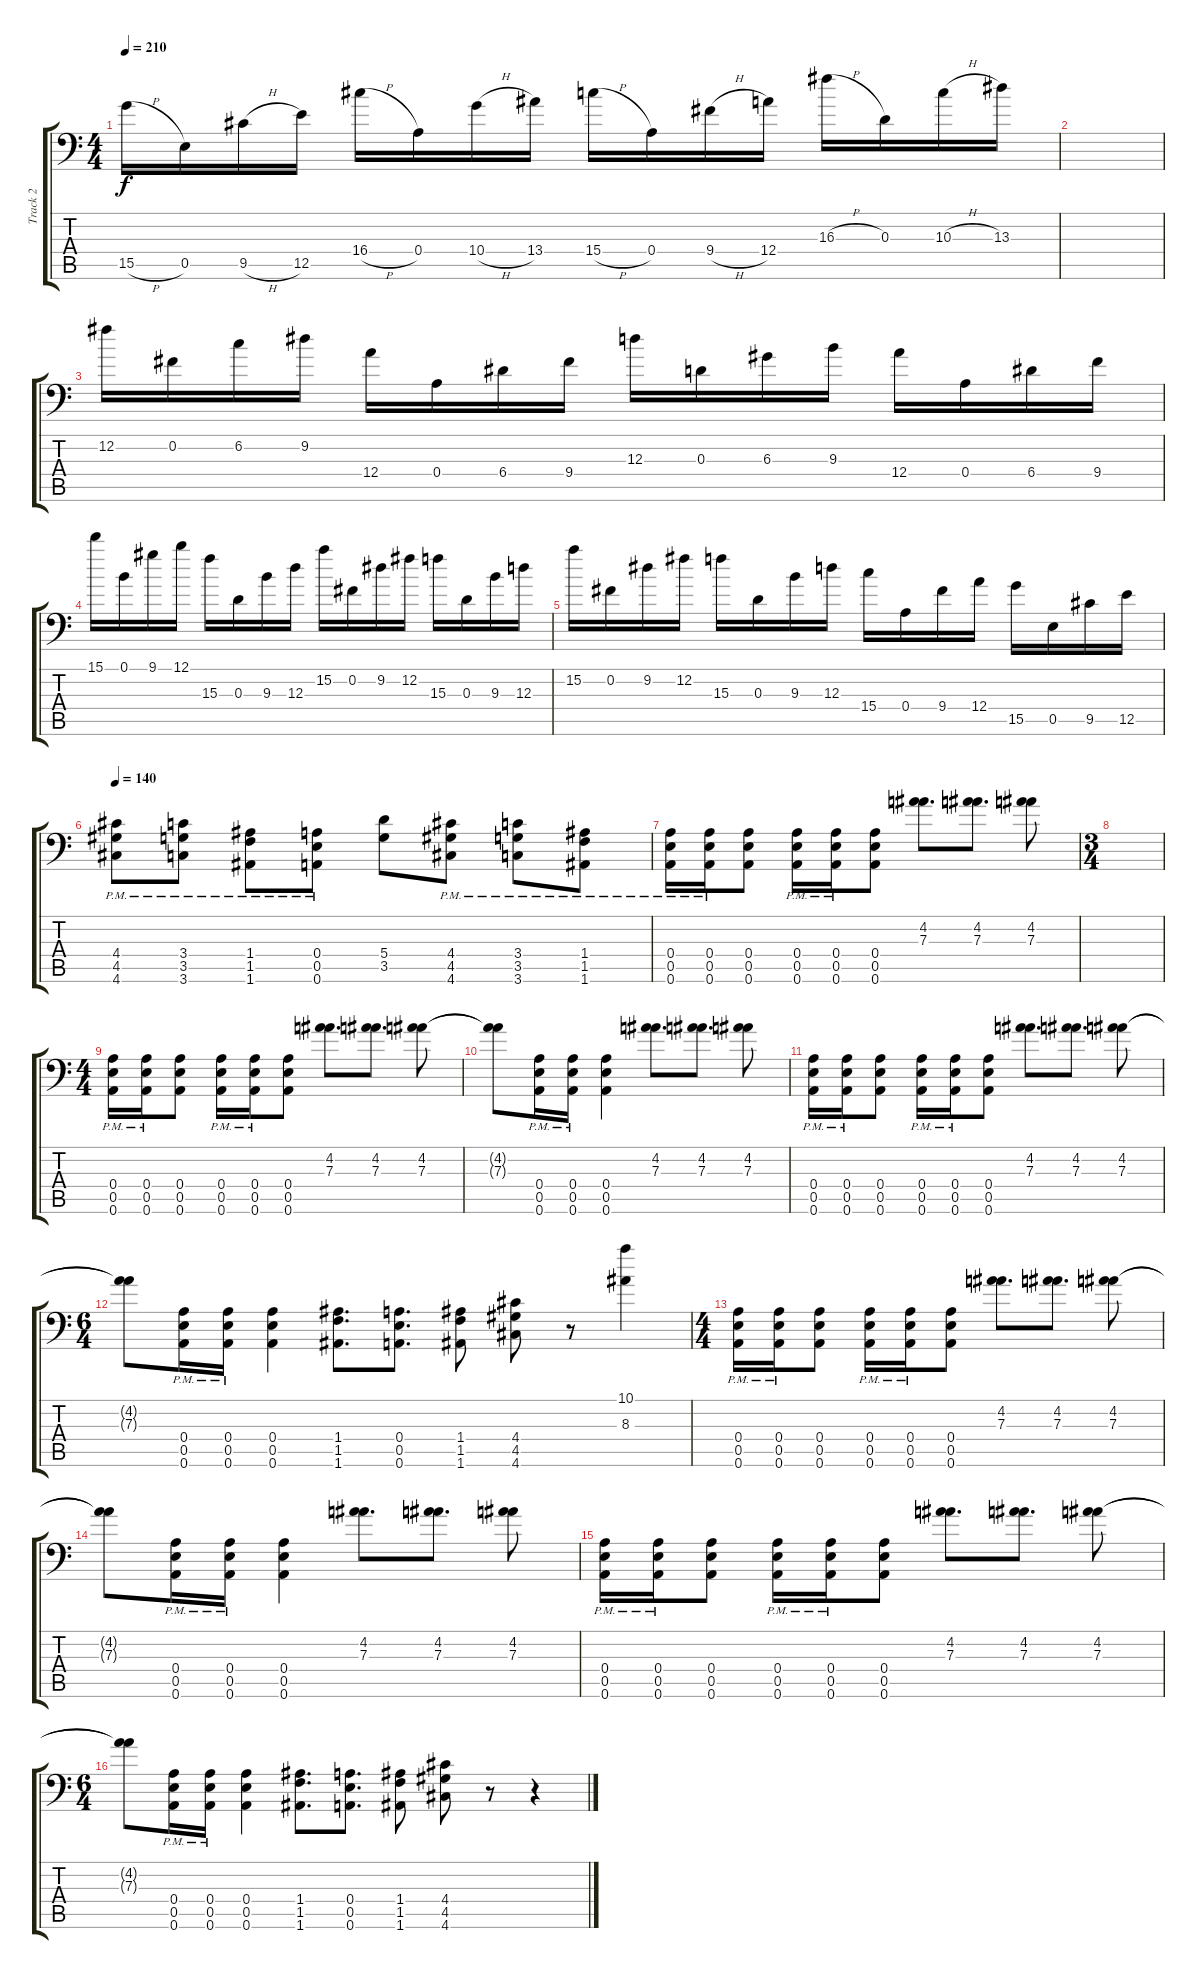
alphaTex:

\track ("Track 2" "Track 2") {instrument distortionguitar}
\staff {score tabs}
\tuning (B3 Gb3 D3 A2 E2 A1) {hide}
\ts (4 4)
\tempo 210
\clef f4
\ks c
15.5{h}.16{dy f} 0.5.16 9.5{h}.16 12.5.16 16.4{h}.16 0.4.16 10.4{h}.16 13.4.16 15.4{h}.16 0.4.16 9.4{h}.16 12.4.16 16.3{h}.16 0.3.16 10.3{h}.16 13.3.16 |
|
12.2.16 0.2.16 6.2.16 9.2.16 12.4.16 0.4.16 6.4.16 9.4.16 12.3.16 0.3.16 6.3.16 9.3.16 12.4.16 0.4.16 6.4.16 9.4.16 |
15.1.16 0.1.16 9.1.16 12.1.16 15.3.16 0.3.16 9.3.16 12.3.16 15.2.16 0.2.16 9.2.16 12.2.16 15.3.16 0.3.16 9.3.16 12.3.16 |
15.2.16 0.2.16 9.2.16 12.2.16 15.3.16 0.3.16 9.3.16 12.3.16 15.4.16 0.4.16 9.4.16 12.4.16 15.5.16 0.5.16 9.5.16 12.5.16 |
\tempo 150
\tempo 140
(4.4{pm} 4.5{pm} 4.6{pm}).8 (3.4{pm} 3.5{pm} 3.6{pm}).8 (1.4{pm} 1.5{pm} 1.6{pm}).8 (0.4{pm} 0.5{pm} 0.6{pm}).8 (5.4 3.5).8 (4.4{pm} 4.5{pm} 4.6{pm}).8 (3.4{pm} 3.5{pm} 3.6{pm}).8 (1.4{pm} 1.5{pm} 1.6{pm}).8 |
(0.4{pm} 0.5{pm} 0.6{pm}).16 (0.4{pm} 0.5{pm} 0.6{pm}).16 (0.4 0.5 0.6).8 (0.4{pm} 0.5{pm} 0.6{pm}).16 (0.4{pm} 0.5{pm} 0.6{pm}).16 (0.4 0.5 0.6).8 (4.2 7.3).8{d} (4.2 7.3).8{d} (4.2 7.3).8 |
\ts (3 4)
|
\ts (4 4)
(0.4{pm} 0.5{pm} 0.6{pm}).16 (0.4{pm} 0.5{pm} 0.6{pm}).16 (0.4 0.5 0.6).8 (0.4{pm} 0.5{pm} 0.6{pm}).16 (0.4{pm} 0.5{pm} 0.6{pm}).16 (0.4 0.5 0.6).8 (4.2 7.3).8{d} (4.2 7.3).8{d} (4.2 7.3).8 |
(4.2{t} 7.3{t}).8 (0.4 0.5 0.6{pm}).16 (0.4 0.5 0.6{pm}).16 (0.4 0.5 0.6).4 (4.2 7.3).8{d} (4.2 7.3).8{d} (4.2 7.3).8 |
(0.4{pm} 0.5{pm} 0.6{pm}).16 (0.4{pm} 0.5{pm} 0.6{pm}).16 (0.4 0.5 0.6).8 (0.4{pm} 0.5{pm} 0.6{pm}).16 (0.4{pm} 0.5{pm} 0.6{pm}).16 (0.4 0.5 0.6).8 (4.2 7.3).8{d} (4.2 7.3).8{d} (4.2 7.3).8 |
\ts (6 4)
(4.2{t} 7.3{t}).8 (0.4{pm} 0.5{pm} 0.6{pm}).16 (0.4{pm} 0.5{pm} 0.6{pm}).16 (0.4 0.5 0.6).4 (1.4 1.5 1.6).8{d} (0.4 0.5 0.6).8{d} (1.4 1.5 1.6).8 (4.4 4.5 4.6).8 r.8 (10.1 8.3).4 |
\ts (4 4)
(0.4{pm} 0.5{pm} 0.6{pm}).16 (0.4{pm} 0.5{pm} 0.6{pm}).16 (0.4 0.5 0.6).8 (0.4{pm} 0.5{pm} 0.6{pm}).16 (0.4{pm} 0.5{pm} 0.6{pm}).16 (0.4 0.5 0.6).8 (4.2 7.3).8{d} (4.2 7.3).8{d} (4.2 7.3).8 |
(4.2{t} 7.3{t}).8 (0.4 0.5 0.6{pm}).16 (0.4 0.5 0.6{pm}).16 (0.4 0.5 0.6).4 (4.2 7.3).8{d} (4.2 7.3).8{d} (4.2 7.3).8 |
(0.4{pm} 0.5{pm} 0.6{pm}).16 (0.4{pm} 0.5{pm} 0.6{pm}).16 (0.4 0.5 0.6).8 (0.4{pm} 0.5{pm} 0.6{pm}).16 (0.4{pm} 0.5{pm} 0.6{pm}).16 (0.4 0.5 0.6).8 (4.2 7.3).8{d} (4.2 7.3).8{d} (4.2 7.3).8 |
\ts (6 4)
(4.2{t} 7.3{t}).8 (0.4{pm} 0.5{pm} 0.6{pm}).16 (0.4{pm} 0.5{pm} 0.6{pm}).16 (0.4 0.5 0.6).4 (1.4 1.5 1.6).8{d} (0.4 0.5 0.6).8{d} (1.4 1.5 1.6).8 (4.4 4.5 4.6).8 r.8 r.4
